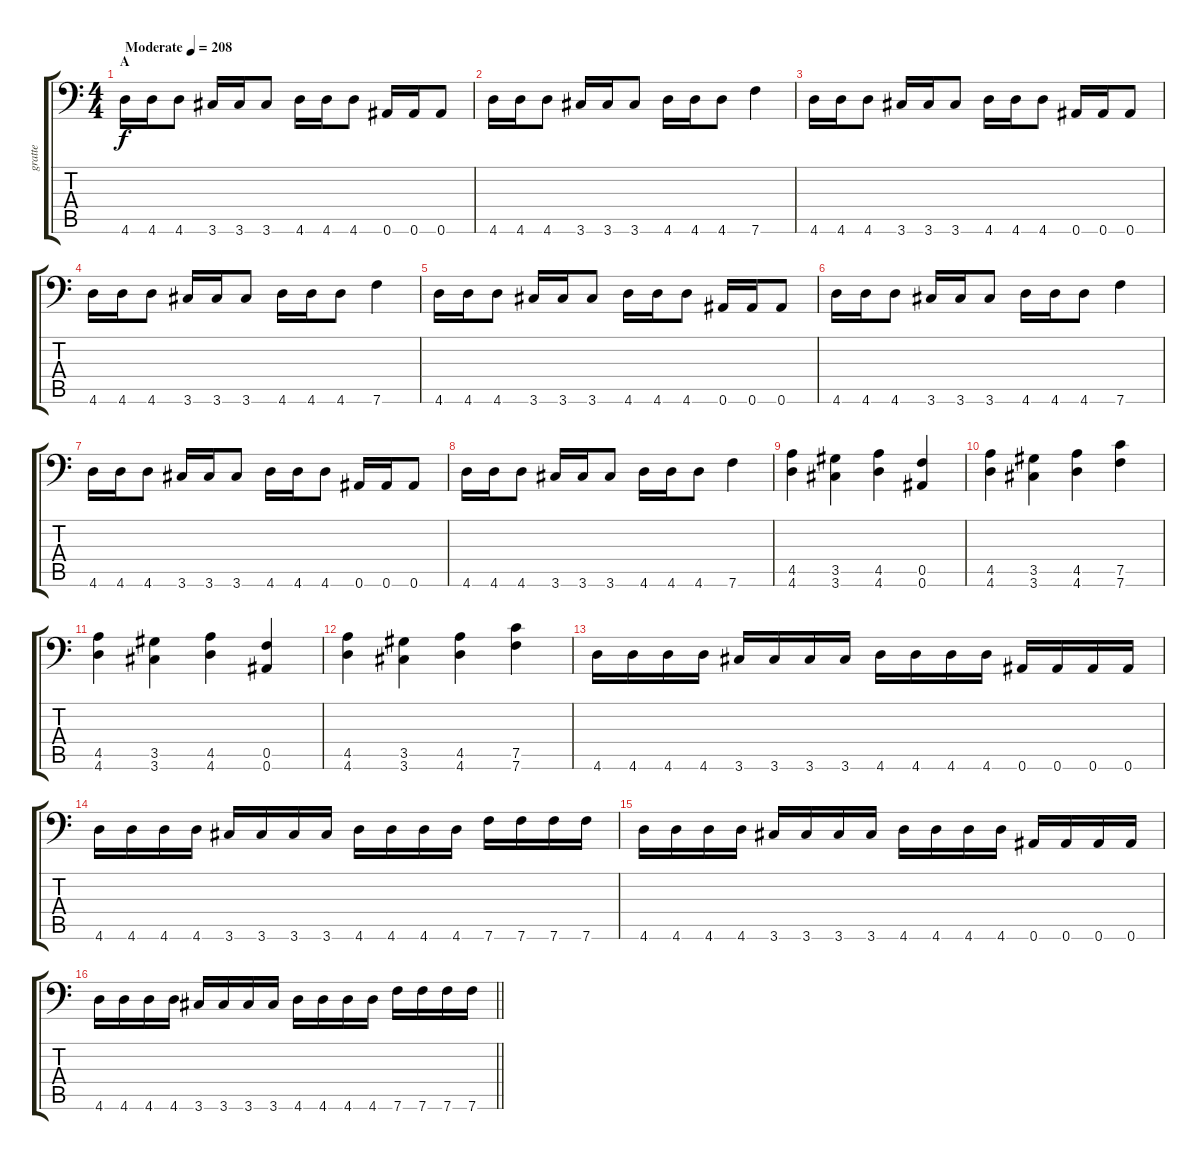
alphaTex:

\track ("gratte" "gratte") {instrument distortionguitar}
\staff {score tabs}
\tuning (C4 G3 Eb3 Bb2 F2 Bb1) {hide}
\ts (4 4)
\section ("" "A")
\tempo (208 "Moderate")
\clef f4
\ks c
4.6.16{dy f instrument distortionguitar} 4.6.16 4.6.8 3.6.16 3.6.16 3.6.8 4.6.16 4.6.16 4.6.8 0.6.16 0.6.16 0.6.8 |
4.6.16 4.6.16 4.6.8 3.6.16 3.6.16 3.6.8 4.6.16 4.6.16 4.6.8 7.6.4 |
4.6.16 4.6.16 4.6.8 3.6.16 3.6.16 3.6.8 4.6.16 4.6.16 4.6.8 0.6.16 0.6.16 0.6.8 |
4.6.16 4.6.16 4.6.8 3.6.16 3.6.16 3.6.8 4.6.16 4.6.16 4.6.8 7.6.4 |
4.6.16 4.6.16 4.6.8 3.6.16 3.6.16 3.6.8 4.6.16 4.6.16 4.6.8 0.6.16 0.6.16 0.6.8 |
4.6.16 4.6.16 4.6.8 3.6.16 3.6.16 3.6.8 4.6.16 4.6.16 4.6.8 7.6.4 |
4.6.16 4.6.16 4.6.8 3.6.16 3.6.16 3.6.8 4.6.16 4.6.16 4.6.8 0.6.16 0.6.16 0.6.8 |
4.6.16 4.6.16 4.6.8 3.6.16 3.6.16 3.6.8 4.6.16 4.6.16 4.6.8 7.6.4 |
(4.5 4.6).4 (3.5 3.6).4 (4.5 4.6).4 (0.5 0.6).4 |
(4.5 4.6).4 (3.5 3.6).4 (4.5 4.6).4 (7.5 7.6).4 |
(4.5 4.6).4 (3.5 3.6).4 (4.5 4.6).4 (0.5 0.6).4 |
(4.5 4.6).4 (3.5 3.6).4 (4.5 4.6).4 (7.5 7.6).4 |
4.6.16 4.6.16 4.6.16 4.6.16 3.6.16 3.6.16 3.6.16 3.6.16 4.6.16 4.6.16 4.6.16 4.6.16 0.6.16 0.6.16 0.6.16 0.6.16 |
4.6.16 4.6.16 4.6.16 4.6.16 3.6.16 3.6.16 3.6.16 3.6.16 4.6.16 4.6.16 4.6.16 4.6.16 7.6.16 7.6.16 7.6.16 7.6.16 |
4.6.16 4.6.16 4.6.16 4.6.16 3.6.16 3.6.16 3.6.16 3.6.16 4.6.16 4.6.16 4.6.16 4.6.16 0.6.16 0.6.16 0.6.16 0.6.16 |
\barLineRight lightlight
4.6.16 4.6.16 4.6.16 4.6.16 3.6.16 3.6.16 3.6.16 3.6.16 4.6.16 4.6.16 4.6.16 4.6.16 7.6.16 7.6.16 7.6.16 7.6.16
